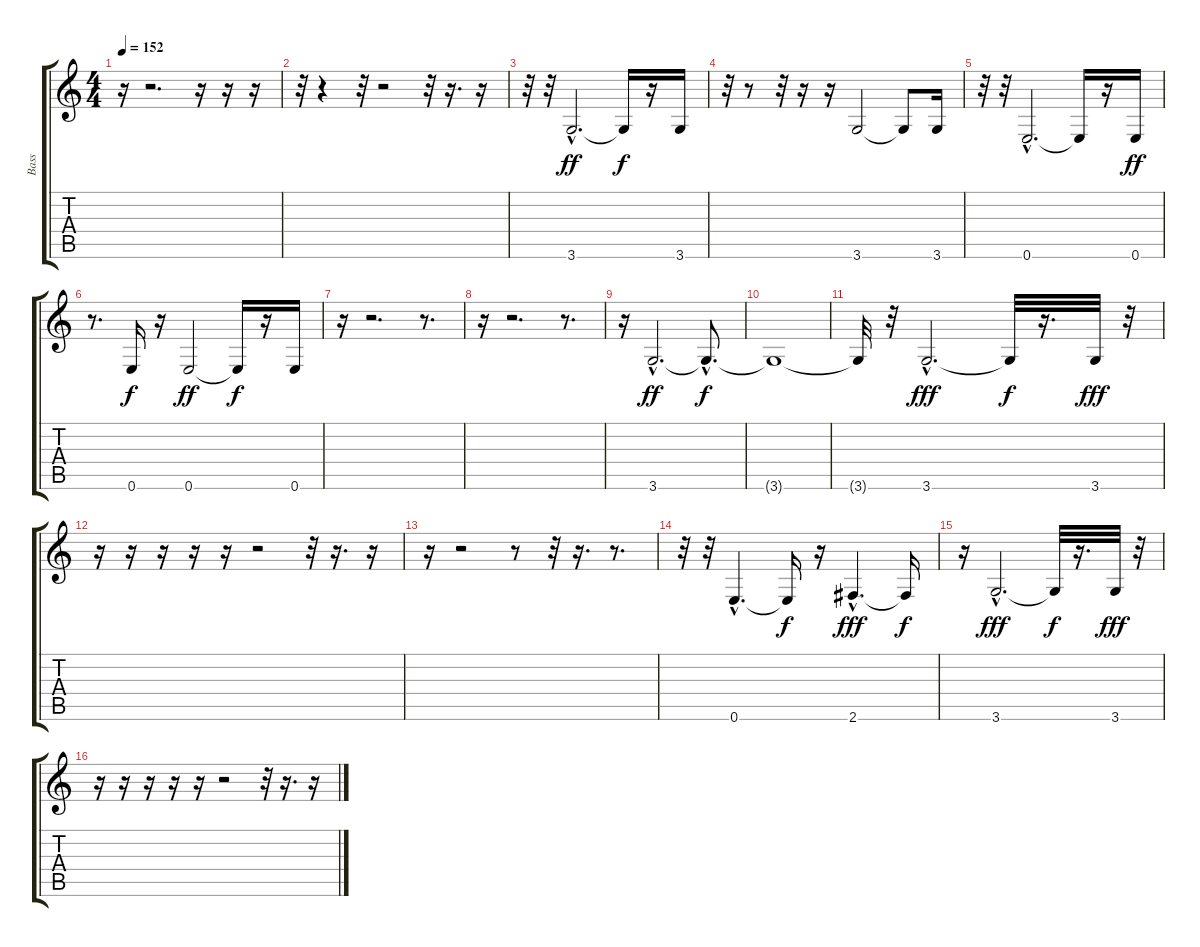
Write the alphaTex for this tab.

\track ("Bass" "Bass") {instrument fretlessbass}
\staff {score tabs}
\tuning (E4 B3 G3 D3 A2 E2) {hide}
\ts (4 4)
\tempo 152
\clef g2
\ks c
r.16{dy ff} r.2{d} r.16 r.16 r.16 |
r.32 r.4 r.32 r.2 r.32 r.16{d} r.16 |
r.32 r.32 3.6{hac}.2{d} 3.6{t}.16{dy f} r.16 3.6.16 |
r.32 r.8 r.32 r.16 r.16 3.6.2 3.6{t}.8 3.6.16 |
r.32 r.32 0.6{hac}.2{d} 0.6{t}.16 r.16 0.6.16{dy ff} |
r.8{d} 0.6.16{dy f} r.16 0.6.2{dy ff} 0.6{t}.16{dy f} r.16 0.6.16 |
r.16 r.2{d} r.8{d} |
r.16 r.2{d} r.8{d} |
r.16 3.6{hac}.2{d dy ff} 3.6{hac t}.8{d dy f} |
3.6{t}.1 |
3.6{t}.32 r.32 3.6{hac}.2{d dy fff} 3.6{t}.32{dy f} r.16{d} 3.6.32{dy fff} r.32 |
r.16 r.16 r.16 r.16 r.16 r.2 r.32 r.16{d} r.16 |
r.16 r.2 r.8 r.32 r.16{d} r.8{d} |
r.32 r.32 0.6{hac}.4{d} 0.6{t}.16{dy f} r.16 2.6{hac}.4{d dy fff} 2.6{t}.16{dy f} |
r.16 3.6{hac}.2{d dy fff} 3.6{t}.32{dy f} r.16{d} 3.6.32{dy fff} r.32 |
r.16 r.16 r.16 r.16 r.16 r.2 r.32 r.16{d} r.16
